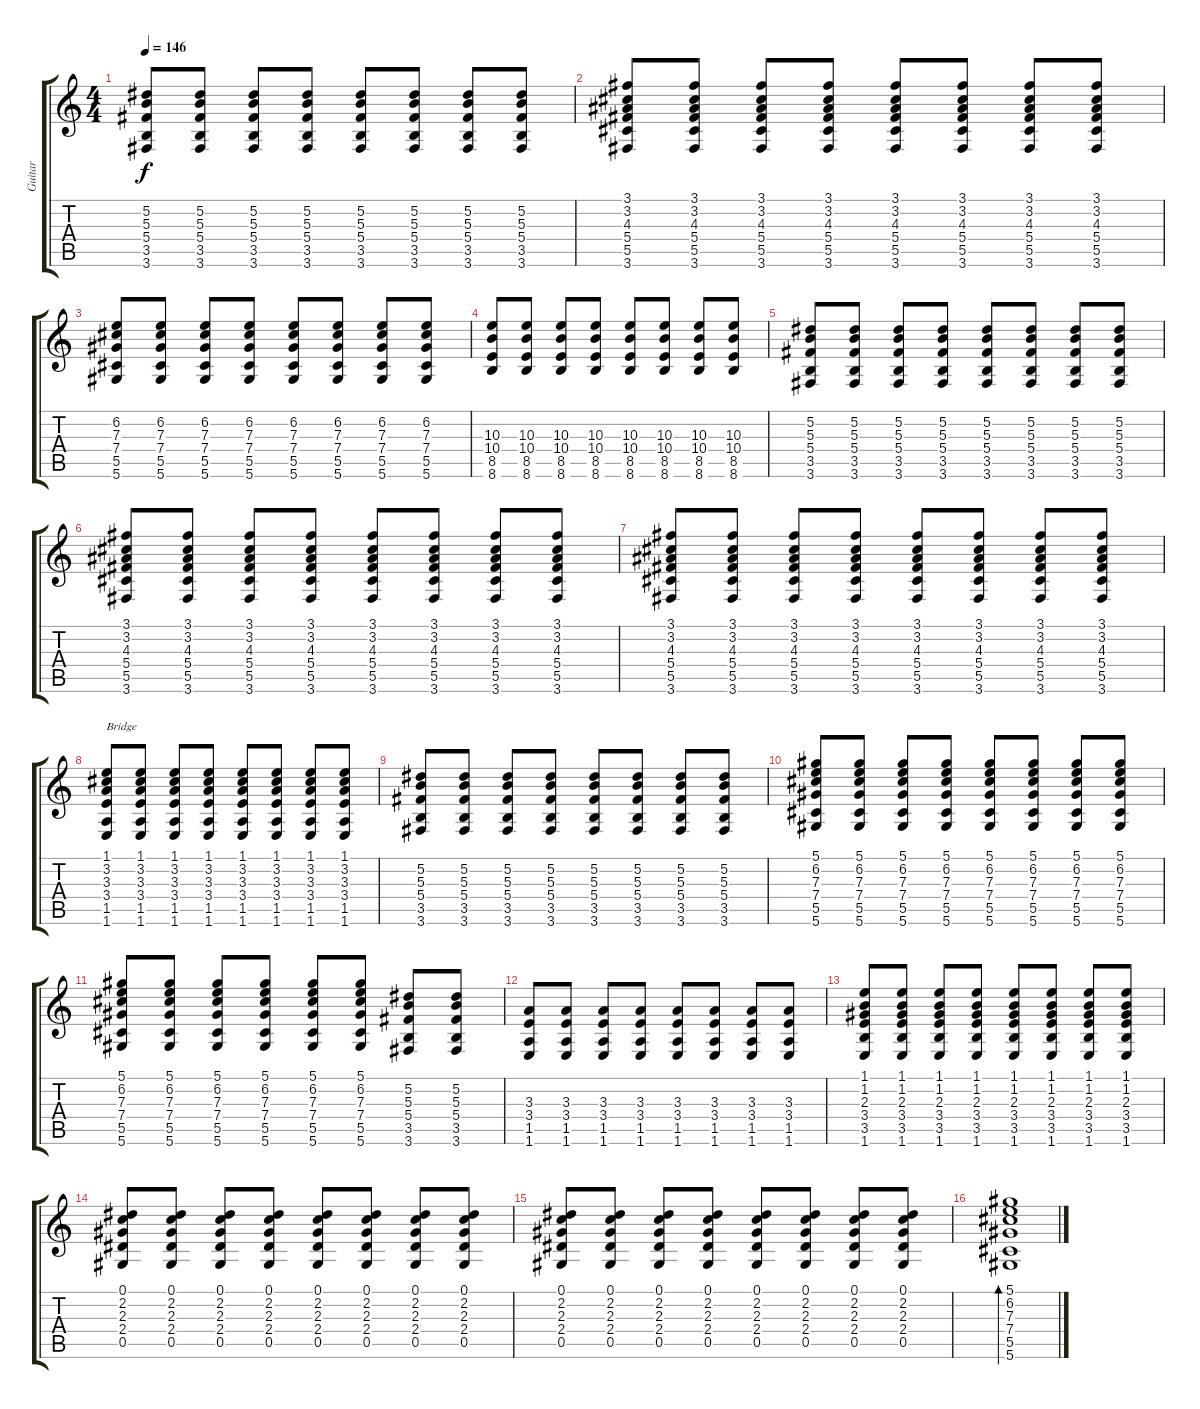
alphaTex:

\track ("Guitar" "Guitar") {instrument distortionguitar}
\staff {score tabs}
\tuning (Eb4 Bb3 Gb3 Db3 Ab2 Eb2) {hide}
\ts (4 4)
\tempo 146
\clef g2
\ks c
(5.2 5.3 5.4 3.5 3.6).8{dy f} (5.2 5.3 5.4 3.5 3.6).8 (5.2 5.3 5.4 3.5 3.6).8 (5.2 5.3 5.4 3.5 3.6).8 (5.2 5.3 5.4 3.5 3.6).8 (5.2 5.3 5.4 3.5 3.6).8 (5.2 5.3 5.4 3.5 3.6).8 (5.2 5.3 5.4 3.5 3.6).8 |
(3.1 3.2 4.3 5.4 5.5 3.6).8 (3.1 3.2 4.3 5.4 5.5 3.6).8 (3.1 3.2 4.3 5.4 5.5 3.6).8 (3.1 3.2 4.3 5.4 5.5 3.6).8 (3.1 3.2 4.3 5.4 5.5 3.6).8 (3.1 3.2 4.3 5.4 5.5 3.6).8 (3.1 3.2 4.3 5.4 5.5 3.6).8 (3.1 3.2 4.3 5.4 5.5 3.6).8 |
(6.2 7.3 7.4 5.5 5.6).8 (6.2 7.3 7.4 5.5 5.6).8 (6.2 7.3 7.4 5.5 5.6).8 (6.2 7.3 7.4 5.5 5.6).8 (6.2 7.3 7.4 5.5 5.6).8 (6.2 7.3 7.4 5.5 5.6).8 (6.2 7.3 7.4 5.5 5.6).8 (6.2 7.3 7.4 5.5 5.6).8 |
(10.3 10.4 8.5 8.6).8 (10.3 10.4 8.5 8.6).8 (10.3 10.4 8.5 8.6).8 (10.3 10.4 8.5 8.6).8 (10.3 10.4 8.5 8.6).8 (10.3 10.4 8.5 8.6).8 (10.3 10.4 8.5 8.6).8 (10.3 10.4 8.5 8.6).8 |
(5.2 5.3 5.4 3.5 3.6).8 (5.2 5.3 5.4 3.5 3.6).8 (5.2 5.3 5.4 3.5 3.6).8 (5.2 5.3 5.4 3.5 3.6).8 (5.2 5.3 5.4 3.5 3.6).8 (5.2 5.3 5.4 3.5 3.6).8 (5.2 5.3 5.4 3.5 3.6).8 (5.2 5.3 5.4 3.5 3.6).8 |
(3.1 3.2 4.3 5.4 5.5 3.6).8 (3.1 3.2 4.3 5.4 5.5 3.6).8 (3.1 3.2 4.3 5.4 5.5 3.6).8 (3.1 3.2 4.3 5.4 5.5 3.6).8 (3.1 3.2 4.3 5.4 5.5 3.6).8 (3.1 3.2 4.3 5.4 5.5 3.6).8 (3.1 3.2 4.3 5.4 5.5 3.6).8 (3.1 3.2 4.3 5.4 5.5 3.6).8 |
(3.1 3.2 4.3 5.4 5.5 3.6).8 (3.1 3.2 4.3 5.4 5.5 3.6).8 (3.1 3.2 4.3 5.4 5.5 3.6).8 (3.1 3.2 4.3 5.4 5.5 3.6).8 (3.1 3.2 4.3 5.4 5.5 3.6).8 (3.1 3.2 4.3 5.4 5.5 3.6).8 (3.1 3.2 4.3 5.4 5.5 3.6).8 (3.1 3.2 4.3 5.4 5.5 3.6).8 |
(1.1 3.2 3.3 3.4 1.5 1.6).8{txt "Bridge"} (1.1 3.2 3.3 3.4 1.5 1.6).8 (1.1 3.2 3.3 3.4 1.5 1.6).8 (1.1 3.2 3.3 3.4 1.5 1.6).8 (1.1 3.2 3.3 3.4 1.5 1.6).8 (1.1 3.2 3.3 3.4 1.5 1.6).8 (1.1 3.2 3.3 3.4 1.5 1.6).8 (1.1 3.2 3.3 3.4 1.5 1.6).8 |
(5.2 5.3 5.4 3.5 3.6).8 (5.2 5.3 5.4 3.5 3.6).8 (5.2 5.3 5.4 3.5 3.6).8 (5.2 5.3 5.4 3.5 3.6).8 (5.2 5.3 5.4 3.5 3.6).8 (5.2 5.3 5.4 3.5 3.6).8 (5.2 5.3 5.4 3.5 3.6).8 (5.2 5.3 5.4 3.5 3.6).8 |
(5.1 6.2 7.3 7.4 5.5 5.6).8 (5.1 6.2 7.3 7.4 5.5 5.6).8 (5.1 6.2 7.3 7.4 5.5 5.6).8 (5.1 6.2 7.3 7.4 5.5 5.6).8 (5.1 6.2 7.3 7.4 5.5 5.6).8 (5.1 6.2 7.3 7.4 5.5 5.6).8 (5.1 6.2 7.3 7.4 5.5 5.6).8 (5.1 6.2 7.3 7.4 5.5 5.6).8 |
(5.1 6.2 7.3 7.4 5.5 5.6).8 (5.1 6.2 7.3 7.4 5.5 5.6).8 (5.1 6.2 7.3 7.4 5.5 5.6).8 (5.1 6.2 7.3 7.4 5.5 5.6).8 (5.1 6.2 7.3 7.4 5.5 5.6).8 (5.1 6.2 7.3 7.4 5.5 5.6).8 (5.2 5.3 5.4 3.5 3.6).8 (5.2 5.3 5.4 3.5 3.6).8 |
(3.3 3.4 1.5 1.6).8 (3.3 3.4 1.5 1.6).8 (3.3 3.4 1.5 1.6).8 (3.3 3.4 1.5 1.6).8 (3.3 3.4 1.5 1.6).8 (3.3 3.4 1.5 1.6).8 (3.3 3.4 1.5 1.6).8 (3.3 3.4 1.5 1.6).8 |
(1.1 1.2 2.3 3.4 3.5 1.6).8 (1.1 1.2 2.3 3.4 3.5 1.6).8 (1.1 1.2 2.3 3.4 3.5 1.6).8 (1.1 1.2 2.3 3.4 3.5 1.6).8 (1.1 1.2 2.3 3.4 3.5 1.6).8 (1.1 1.2 2.3 3.4 3.5 1.6).8 (1.1 1.2 2.3 3.4 3.5 1.6).8 (1.1 1.2 2.3 3.4 3.5 1.6).8 |
(0.1 2.2 2.3 2.4 0.5).8 (0.1 2.2 2.3 2.4 0.5).8 (0.1 2.2 2.3 2.4 0.5).8 (0.1 2.2 2.3 2.4 0.5).8 (0.1 2.2 2.3 2.4 0.5).8 (0.1 2.2 2.3 2.4 0.5).8 (0.1 2.2 2.3 2.4 0.5).8 (0.1 2.2 2.3 2.4 0.5).8 |
(0.1 2.2 2.3 2.4 0.5).8 (0.1 2.2 2.3 2.4 0.5).8 (0.1 2.2 2.3 2.4 0.5).8 (0.1 2.2 2.3 2.4 0.5).8 (0.1 2.2 2.3 2.4 0.5).8 (0.1 2.2 2.3 2.4 0.5).8 (0.1 2.2 2.3 2.4 0.5).8 (0.1 2.2 2.3 2.4 0.5).8 |
(5.1 6.2 7.3 7.4 5.5 5.6).1{bd 120}
